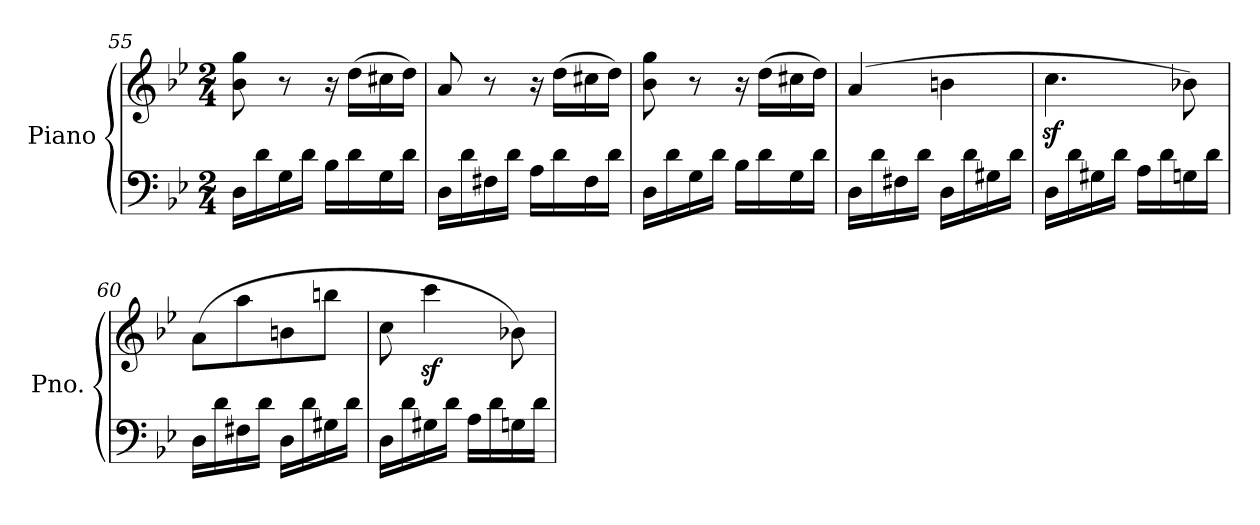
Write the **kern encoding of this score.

**kern	**kern
*part1	*part1
*staff2	*staff1
*I"Piano	*
*I'Pno.	*
*clefF4	*clefG2
*k[b-e-]	*k[b-e-]
*B-:	*B-:
*M2/4	*M2/4
=55	=55
16D\LL	8b-\ 8gg\
16d\	.
16G\	8r
16d\JJ	.
16B-\LL	16r
16d\	(>16dd\LL
16G\	16cc#X\
16d\JJ	16dd\JJ)
=56	=56
16D\LL	8a/
16d\	.
16F#X\	8r
16d\JJ	.
16A\LL	16r
16d\	(>16dd\LL
16F#\	16cc#X\
16d\JJ	16dd\JJ)
=57	=57
16D\LL	8b-\ 8gg\
16d\	.
16G\	8r
16d\JJ	.
16B-\LL	16r
16d\	(>16dd\LL
16G\	16cc#X\
16d\JJ	16dd\JJ)
=58	=58
16D\LL	(>4a/
16d\	.
16F#X\	.
16d\JJ	.
16D\LL	4bn\
16d\	.
16G#X\	.
16d\JJ	.
!!LO:LB:g=z
=59	=59
16D\LL	4.ccz<\
16d\	.
16G#X\	.
16d\JJ	.
16A\LL	.
16d\	.
16Gn\	8b-X\)
16d\JJ	.
=60	=60
16D\LL	(>8a\L
16d\	.
16F#X\	8aa\
16d\JJ	.
16D\LL	8bn\
16d\	.
16G#X\	8bbn\J
16d\JJ	.
=61	=61
16D\LL	8cc\
16d\	.
16G#X\	4cccz<\
16d\JJ	.
16A\LL	.
16d\	.
16Gn\	8b-X\)
16d\JJ	.
=	=
*-	*-
